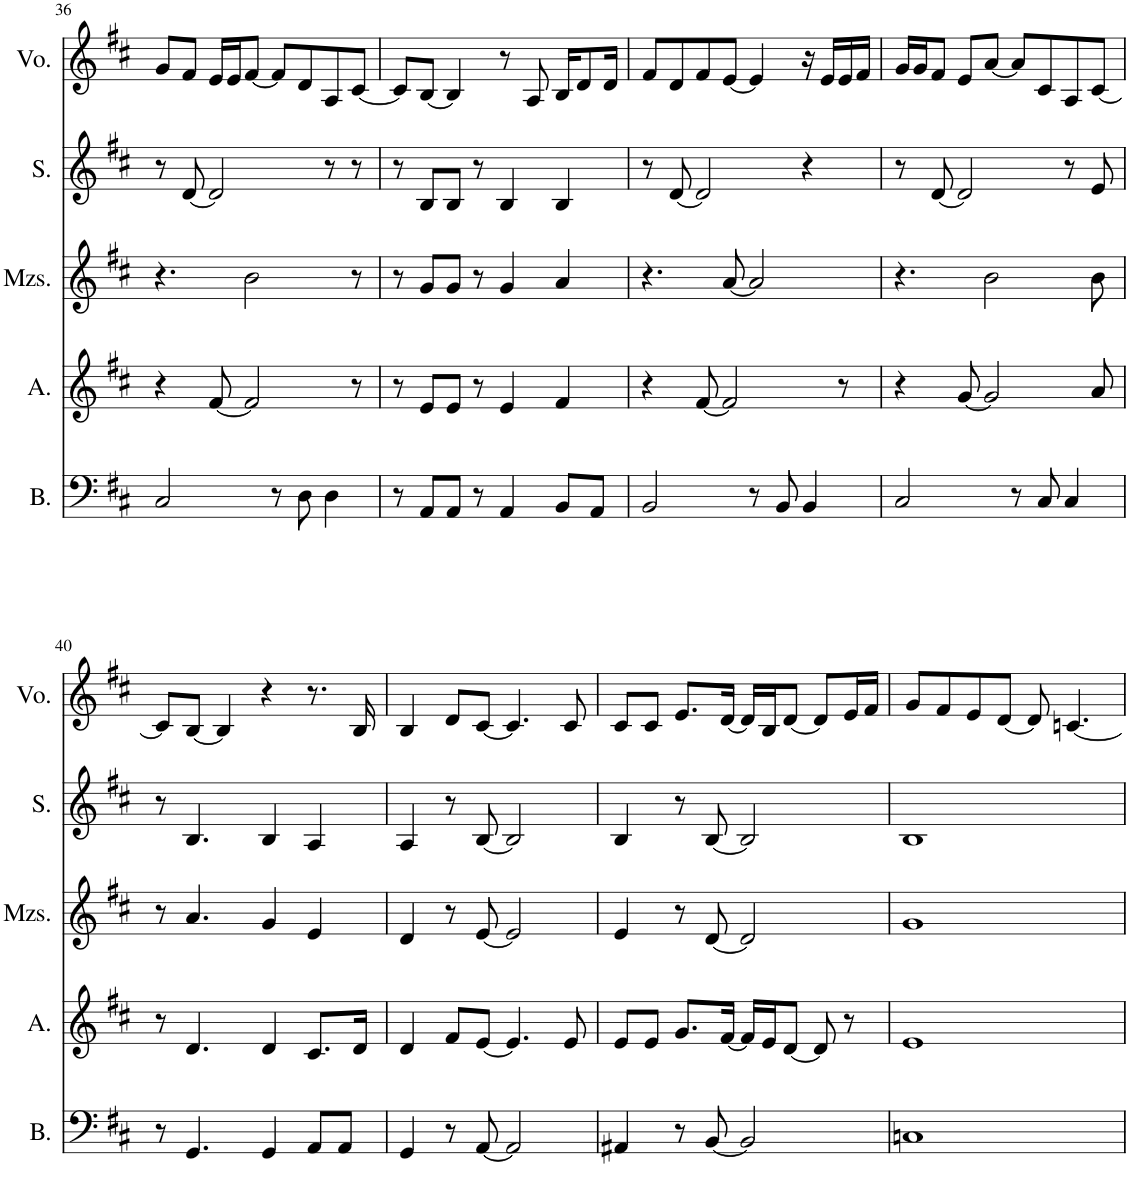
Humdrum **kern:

**kern	**kern	**kern	**kern	**kern
*part5	*part4	*part3	*part2	*part1
*staff5	*staff4	*staff3	*staff2	*staff1
*I"Bass	*I"Alto	*I"Mezzosoprano	*I"Soprano	*I"Voice
*I'B.	*I'A.	*I'Mzs.	*I'S.	*I'Vo.
!!LO:PB:g=z
*clefF4	*clefG2	*clefG2	*clefG2	*clefG2
*k[f#c#]	*k[f#c#]	*k[f#c#]	*k[f#c#]	*k[f#c#]
*M4/4	*M4/4	*M4/4	*M4/4	*M4/4
*met(c)	*met(c)	*met(c)	*met(c)	*met(c)
=36	=36	=36	=36	=36
2C#/	4r	4.r	8r	8g/L
.	.	.	[8d/	8f#/J
.	[8f#/	.	2d/]	16e/LL
.	.	.	.	16e/J
.	2f#/]	2b\	.	[8f#/J
8r	.	.	.	8f#/L]
8D\	.	.	.	8d/
4D\	.	.	8r	8A/
.	8r	8r	8r	[8c#/J
=37	=37	=37	=37	=37
8r	8r	8r	8r	8c#/L]
8AA/L	8e/L	8g/L	8B/L	[8B/J
8AA/J	8e/J	8g/J	8B/J	4B/]
8r	8r	8r	8r	.
4AA/	4e/	4g/	4B/	8r
.	.	.	.	8A/
8BB/L	4f#/	4a/	4B/	16B/KL
.	.	.	.	8d/
8AA/J	.	.	.	.
.	.	.	.	16d/Jk
=38	=38	=38	=38	=38
2BB/	4r	4.r	8r	8f#/L
.	.	.	[8d/	8d/
.	[8f#/	.	2d/]	8f#/
.	2f#/]	[8a/	.	[8e/J
8r	.	2a/]	.	4e/]
8BB/	.	.	.	.
4BB/	.	.	4r	16r
.	.	.	.	16e/LL
.	8r	.	.	16e/
.	.	.	.	16f#/JJ
=39	=39	=39	=39	=39
2C#/	4r	4.r	8r	16g/LL
.	.	.	.	16g/J
.	.	.	[8d/	8f#/J
.	[8g/	.	2d/]	8e/L
.	2g/]	2b\	.	[8a/J
8r	.	.	.	8a/L]
8C#/	.	.	.	8c#/
4C#/	.	.	8r	8A/
.	8a/	8b\	8e/	[8c#/J
!!LO:LB:g=z
=40	=40	=40	=40	=40
8r	8r	8r	8r	8c#/L]
4.GG/	4.d/	4.a/	4.B/	[8B/J
.	.	.	.	4B/]
4GG/	4d/	4g/	4B/	4r
8AA/L	8.c#/L	4e/	4A/	8.r
8AA/J	.	.	.	.
.	16d/Jk	.	.	16B/
=41	=41	=41	=41	=41
4GG/	4d/	4d/	4A/	4B/
8r	8f#/L	8r	8r	8d/L
[8AA/	[8e/J	[8e/	[8B/	[8c#/J
2AA/]	4.e/]	2e/]	2B/]	4.c#/]
.	8e/	.	.	8c#/
=42	=42	=42	=42	=42
4AA#X/	8e/L	4e/	4B/	8c#/L
.	8e/J	.	.	8c#/J
8r	8.g/L	8r	8r	8.e/L
[8BB/	.	[8d/	[8B/	.
.	[16f#/Jk	.	.	[16d/Jk
2BB/]	16f#/LL]	2d/]	2B/]	16d/LL]
.	16e/J	.	.	16B/J
.	[8d/J	.	.	[8d/J
.	8d/]	.	.	8d/L]
.	8r	.	.	16e/L
.	.	.	.	16f#/JJ
=43	=43	=43	=43	=43
1Cn	1e	1g	1B	8g/L
.	.	.	.	8f#/
.	.	.	.	8e/
.	.	.	.	[8d/J
.	.	.	.	8d/]
.	.	.	.	[4.cn/
=	=	=	=	=
*-	*-	*-	*-	*-
